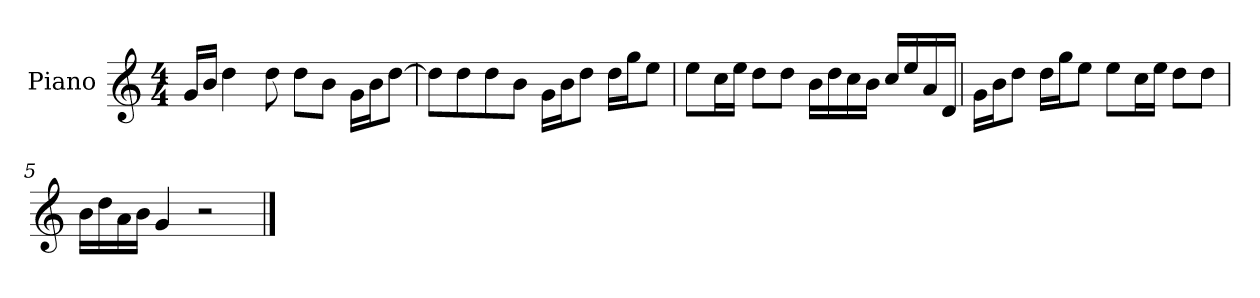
**kern
*part1
*staff1
*I"Piano
*I'P-no
*clefG2
*k[]
*M4/4
*MM90
=1
16g/LL
16b/JJ
4dd\
8dd\
8dd\L
8b\J
16g\LL
16b\J
[8dd\J
=2
8dd\L]
8dd\
8dd\
8b\J
16g\LL
16b\J
8dd\J
16dd\LL
16gg\J
8ee\J
=3
8ee\L
16cc\L
16ee\JJ
8dd\L
8dd\J
16b\LL
16dd\
16cc\
16b\JJ
16cc/LL
16ee/
16a/
16d/JJ
=4
16g\LL
16b\J
8dd\J
16dd\LL
16gg\J
8ee\J
8ee\L
16cc\L
16ee\JJ
8dd\L
8dd\J
!!LO:LB:g=z
=5
16b\LL
16dd\
16a\
16b\JJ
4g/
2r
==
*-
